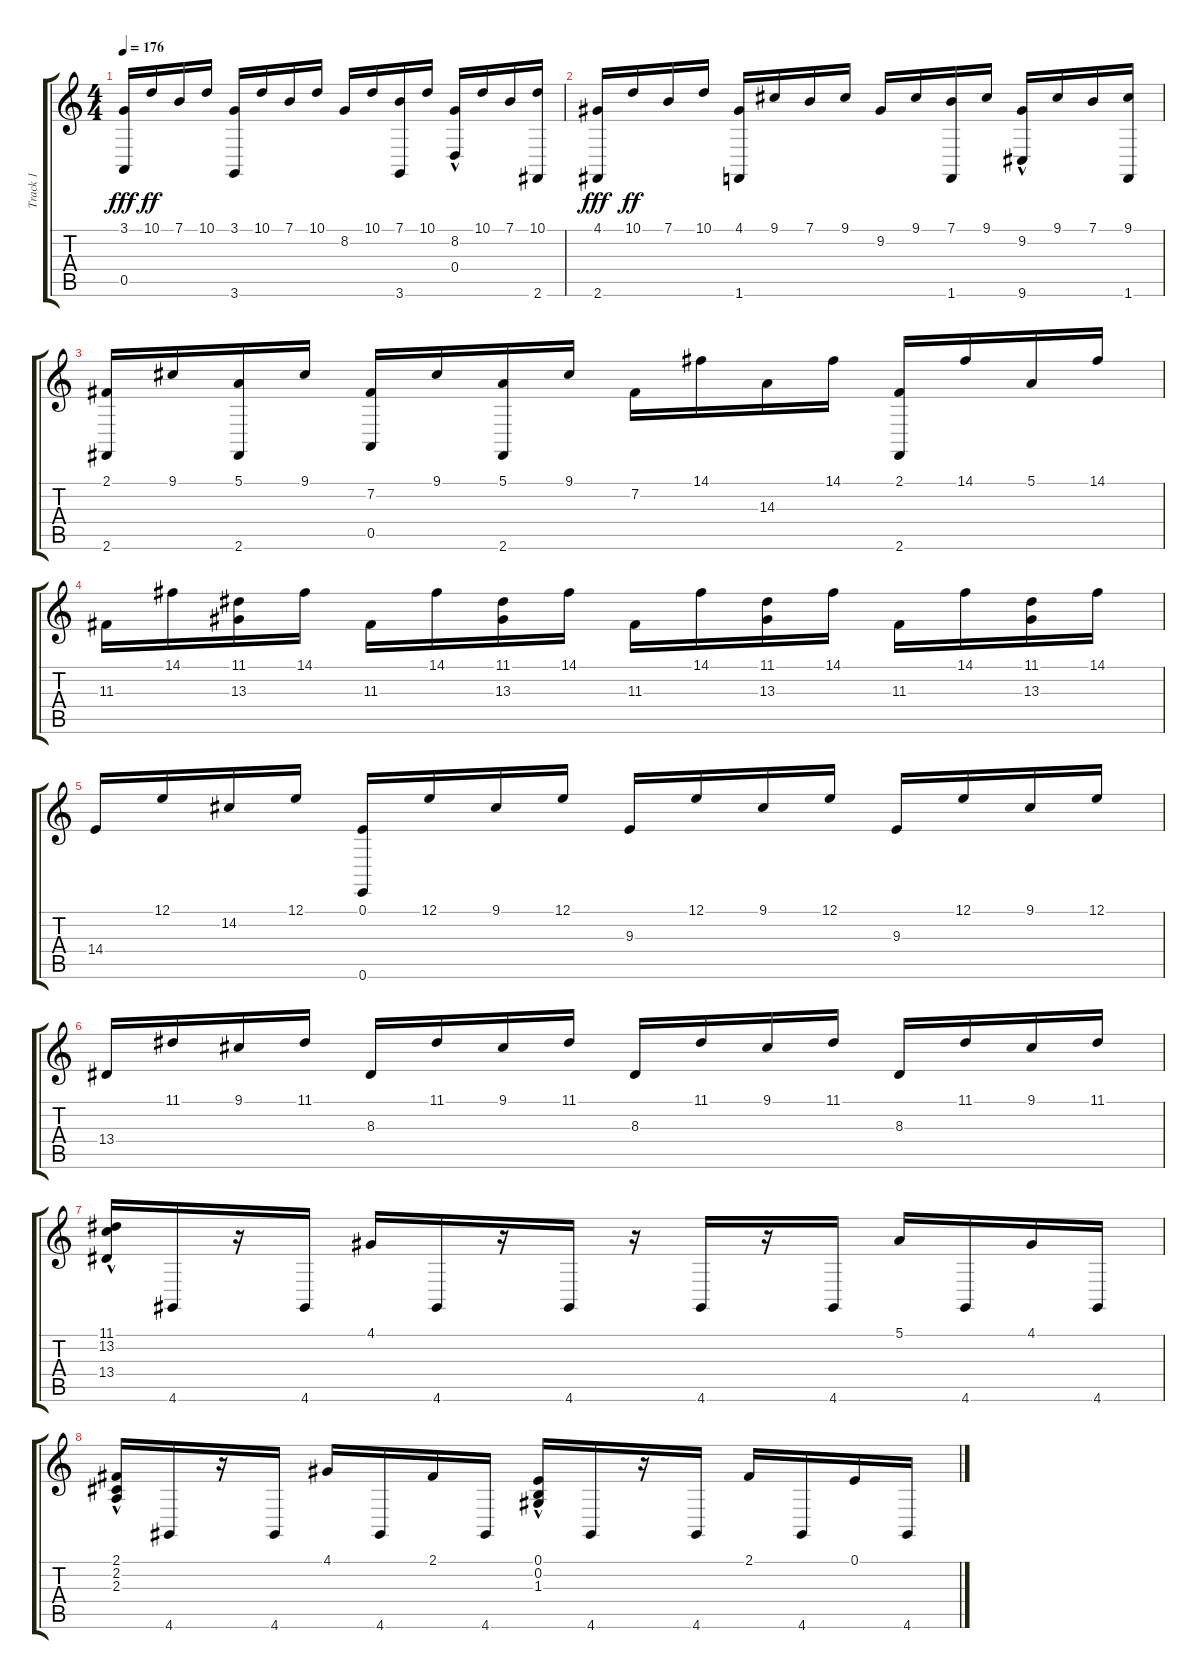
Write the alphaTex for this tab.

\track ("Track 1" "Track 1") {instrument acousticgrandpiano}
\staff {score tabs}
\tuning (E4 B3 G3 D3 A2 E2) {hide}
\ts (4 4)
\tempo 176
\clef g2
\ks c
(3.1 0.5).16{dy fff} 10.1.16{dy ff} 7.1.16 10.1.16 (3.1 3.6).16 10.1.16 7.1.16 10.1.16 8.2.16 10.1.16 (7.1 3.6).16 10.1.16 (8.2 0.4{hac}).16 10.1.16 7.1.16 (10.1 2.6).16 |
(4.1 2.6).16{dy fff} 10.1.16{dy ff} 7.1.16 10.1.16 (4.1 1.6).16 9.1.16 7.1.16 9.1.16 9.2.16 9.1.16 (7.1 1.6).16 9.1.16 (9.2 9.6{hac}).16 9.1.16 7.1.16 (9.1 1.6).16 |
(2.1 2.6).16 9.1.16 (5.1 2.6).16 9.1.16 (7.2 0.5).16 9.1.16 (5.1 2.6).16 9.1.16 7.2.16 14.1.16 14.3.16 14.1.16 (2.1 2.6).16 14.1.16 5.1.16 14.1.16 |
11.3.16 14.1.16 (11.1 13.3).16 14.1.16 11.3.16 14.1.16 (11.1 13.3).16 14.1.16 11.3.16 14.1.16 (11.1 13.3).16 14.1.16 11.3.16 14.1.16 (11.1 13.3).16 14.1.16 |
14.4.16 12.1.16 14.2.16 12.1.16 (0.1 0.6).16 12.1.16 9.1.16 12.1.16 9.3.16 12.1.16 9.1.16 12.1.16 9.3.16 12.1.16 9.1.16 12.1.16 |
13.4.16 11.1.16 9.1.16 11.1.16 8.3.16 11.1.16 9.1.16 11.1.16 8.3.16 11.1.16 9.1.16 11.1.16 8.3.16 11.1.16 9.1.16 11.1.16 |
(11.1{hac} 13.2{hac} 13.4{hac}).16 4.6.16 r.16 4.6.16 4.1.16 4.6.16 r.16 4.6.16 r.16 4.6.16 r.16 4.6.16 5.1.16 4.6.16 4.1.16 4.6.16 |
(2.1 2.2{hac} 2.3{hac}).16 4.6.16 r.16 4.6.16 4.1.16 4.6.16 2.1.16 4.6.16 (0.1 0.2{hac} 1.3{hac}).16 4.6.16 r.16 4.6.16 2.1.16 4.6.16 0.1.16 4.6.16
